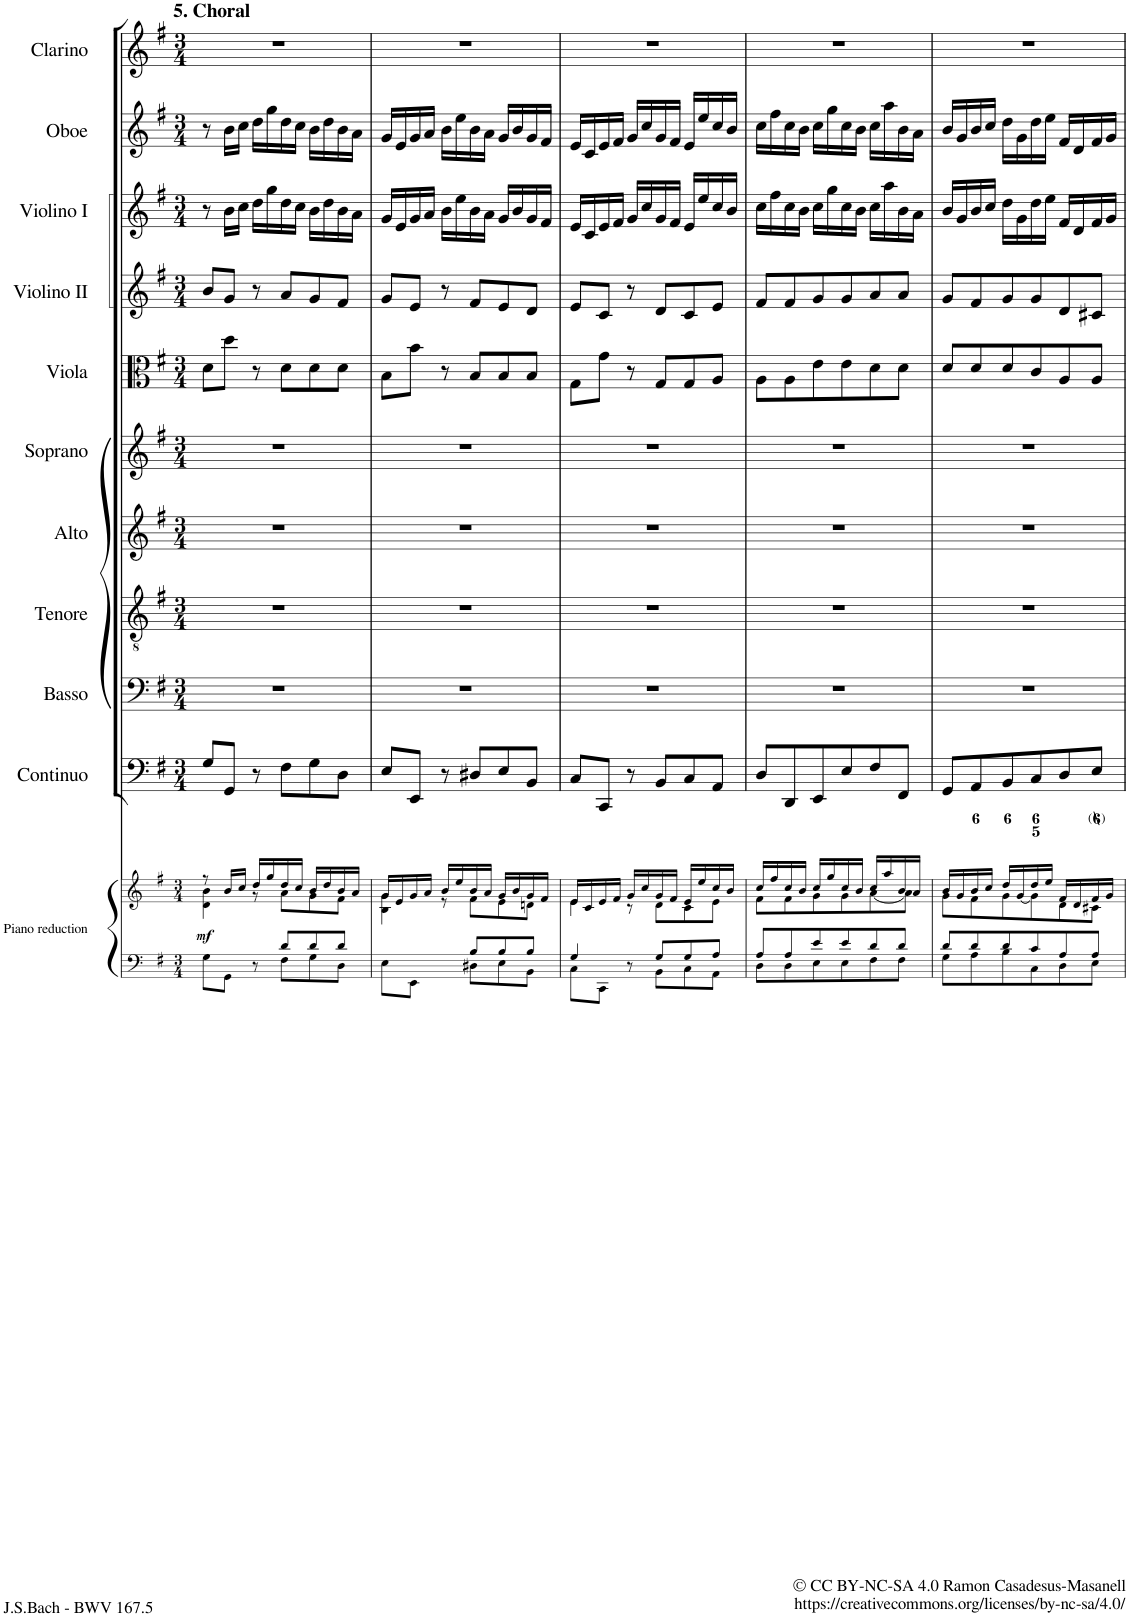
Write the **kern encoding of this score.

**kern	**kern	**dynam	**kern	**kern	**kern	**kern	**kern	**kern	**kern	**kern	**kern	**kern
*part11	*part11	*part11	*part10	*part9	*part8	*part7	*part6	*part5	*part4	*part3	*part2	*part1
*staff12	*staff11	*staff11/12	*staff10	*staff9	*staff8	*staff7	*staff6	*staff5	*staff4	*staff3	*staff2	*staff1
*I"Piano reduction	*	*	*I"Continuo	*I"Basso	*I"Tenore	*I"Alto	*I"Soprano	*I"Viola	*I"Violino II	*I"Violino I	*I"Oboe	*I"Clarino
*I'Pno	*	*	*	*	*	*	*	*	*	*	*I'Ob	*
*stria5	*stria5	*	*	*	*	*	*	*	*	*	*	*
*clefF4	*clefG2	*	*clefF4	*clefF4	*clefGv2	*clefG2	*clefG2	*clefC3	*clefG2	*clefG2	*clefG2	*clefG2
*k[f#]	*k[f#]	*	*k[f#]	*k[f#]	*k[f#]	*k[f#]	*k[f#]	*k[f#]	*k[f#]	*k[f#]	*k[f#]	*k[f#]
*M3/4	*M3/4	*	*M3/4	*M3/4	*M3/4	*M3/4	*M3/4	*M3/4	*M3/4	*M3/4	*M3/4	*M3/4
=1	=1	=1	=1	=1	=1	=1	=1	=1	=1	=1	=1	=1
*^	*^	*	*	*	*	*	*	*	*	*	*	*
!	!	!	!	!	!	!	!	!	!	!	!	!	!	!LO:TX:a:B:t=5. Choral
!	!	!	!	!LO:DY:b	!	!	!	!	!	!	!	!	!	!
4ryy	8G\L	8r	4d\ 4b\	mf	8G/L	2.r	2.r	2.r	2.r	8d\L	8b/L	8r	8r	2.r
.	8GG\J	16b/LL	.	.	8GG/J	.	.	.	.	8dd\J	8g/J	16b\LL	16b\LL	.
.	.	16cc/JJ	.	.	.	.	.	.	.	.	.	16cc\JJ	16cc\JJ	.
8r	8ryy	16dd/LL	8r	.	8r	.	.	.	.	8r	8r	16dd\LL	16dd\LL	.
.	.	16gg/	.	.	.	.	.	.	.	.	.	16gg\	16gg\	.
8d/L	8F#\L	16dd/	8a\L	.	8F#\L	.	.	.	.	8d\L	8a/L	16dd\	16dd\	.
.	.	16cc/JJ	.	.	.	.	.	.	.	.	.	16cc\JJ	16cc\JJ	.
8d/	8G\	16b/LL	8g\	.	8G\	.	.	.	.	8d\	8g/	16b\LL	16b\LL	.
.	.	16dd/	.	.	.	.	.	.	.	.	.	16dd\	16dd\	.
8d/J	8D\J	16b/	8f#\J	.	8D\J	.	.	.	.	8d\J	8f#/J	16b\	16b\	.
.	.	16a/JJ	.	.	.	.	.	.	.	.	.	16a\JJ	16a\JJ	.
=2	=2	=2	=2	=2	=2	=2	=2	=2	=2	=2	=2	=2	=2	=2
4ryy	8E\L	16g/LL	4B\ 4g\	.	8E/L	2.r	2.r	2.r	2.r	8B\L	8g/L	16g/LL	16g/LL	2.r
.	.	16e/	.	.	.	.	.	.	.	.	.	16e/	16e/	.
.	8EE\J	16g/	.	.	8EE/J	.	.	.	.	8b\J	8e/J	16g/	16g/	.
.	.	16a/JJ	.	.	.	.	.	.	.	.	.	16a/JJ	16a/JJ	.
8ryy	8ryy	16b/LL	8r	.	8r	.	.	.	.	8r	8r	16b\LL	16b\LL	.
.	.	16ee/	.	.	.	.	.	.	.	.	.	16ee\	16ee\	.
8B/L	8D#X\L	16b/	8f#\L	.	8D#X/L	.	.	.	.	8B/L	8f#/L	16b\	16b\	.
.	.	16a/JJ	.	.	.	.	.	.	.	.	.	16a\JJ	16a\JJ	.
8B/	8E\	16g/LL	8e\	.	8E/	.	.	.	.	8B/	8e/	16g/LL	16g/LL	.
.	.	16b/	.	.	.	.	.	.	.	.	.	16b/	16b/	.
8B/J	8BB\J	16g/	8dn\J	.	8BB/J	.	.	.	.	8B/J	8d/J	16g/	16g/	.
.	.	16f#/JJ	.	.	.	.	.	.	.	.	.	16f#/JJ	16f#/JJ	.
=3	=3	=3	=3	=3	=3	=3	=3	=3	=3	=3	=3	=3	=3	=3
4G/	8C\L	16e/LL	4e\	.	8C/L	2.r	2.r	2.r	2.r	8G\L	8e/L	16e/LL	16e/LL	2.r
.	.	16c/	.	.	.	.	.	.	.	.	.	16c/	16c/	.
.	8CC\J	16e/	.	.	8CC/J	.	.	.	.	8g\J	8c/J	16e/	16e/	.
.	.	16f#/JJ	.	.	.	.	.	.	.	.	.	16f#/JJ	16f#/JJ	.
8r	8ryy	16g/LL	8r	.	8r	.	.	.	.	8r	8r	16g/LL	16g/LL	.
.	.	16cc/	.	.	.	.	.	.	.	.	.	16cc/	16cc/	.
8G/L	8BB\L	16g/	8d\L	.	8BB/L	.	.	.	.	8G/L	8d/L	16g/	16g/	.
.	.	16f#/JJ	.	.	.	.	.	.	.	.	.	16f#/JJ	16f#/JJ	.
8G/	8C\	16e/LL	8c\	.	8C/	.	.	.	.	8G/	8c/	16e/LL	16e/LL	.
.	.	16ee/	.	.	.	.	.	.	.	.	.	16ee/	16ee/	.
8A/J	8AA\J	16cc/	8e\J	.	8AA/J	.	.	.	.	8A/J	8e/J	16cc/	16cc/	.
.	.	16b/JJ	.	.	.	.	.	.	.	.	.	16b/JJ	16b/JJ	.
=4	=4	=4	=4	=4	=4	=4	=4	=4	=4	=4	=4	=4	=4	=4
8A/L	8D\L	16cc/LL	8f#\L	.	8D/L	2.r	2.r	2.r	2.r	8A\L	8f#/L	16cc\LL	16cc\LL	2.r
.	.	16ff#/	.	.	.	.	.	.	.	.	.	16ff#\	16ff#\	.
8A/	8D\	16cc/	8f#\	.	8DD/	.	.	.	.	8A\	8f#/	16cc\	16cc\	.
.	.	16b/JJ	.	.	.	.	.	.	.	.	.	16b\JJ	16b\JJ	.
8e/	8E\	16cc/LL	8g\	.	8EE/	.	.	.	.	8e\	8g/	16cc\LL	16cc\LL	.
.	.	16gg/	.	.	.	.	.	.	.	.	.	16gg\	16gg\	.
8e/	8E\	16cc/	8g\	.	8E/	.	.	.	.	8e\	8g/	16cc\	16cc\	.
.	.	16b/JJ	.	.	.	.	.	.	.	.	.	16b\JJ	16b\JJ	.
8d/	8F#\	16cc/LL	[8a\	.	8F#/	.	.	.	.	8d\	8a/	16cc\LL	16cc\LL	.
.	.	16aa/	.	.	.	.	.	.	.	.	.	16aa\	16aa\	.
8d/J	8F#\J	16b/	8a\J]	.	8FF#/J	.	.	.	.	8d\J	8a/J	16b\	16b\	.
.	.	16a/JJ	.	.	.	.	.	.	.	.	.	16a\JJ	16a\JJ	.
=5	=5	=5	=5	=5	=5	=5	=5	=5	=5	=5	=5	=5	=5	=5
8d/L	8G\L	16b/LL	8g\L	.	8GG/L	2.r	2.r	2.r	2.r	8d/L	8g/L	16b/LL	16b/LL	2.r
.	.	16g/	.	.	.	.	.	.	.	.	.	16g/	16g/	.
8d/	8A\	16b/	8f#\	.	8AA/	.	.	.	.	8d/	8f#/	16b/	16b/	.
.	.	16cc/JJ	.	.	.	.	.	.	.	.	.	16cc/JJ	16cc/JJ	.
8d/	8B\	16dd/LL	8g\	.	8BB/	.	.	.	.	8d/	8g/	16dd\LL	16dd\LL	.
.	.	[<16g/	.	.	.	.	.	.	.	.	.	16g\	16g\	.
8c/	8C\	16dd/	8g\]	.	8C/	.	.	.	.	8c/	8g/	16dd\	16dd\	.
.	.	16ee/JJ	.	.	.	.	.	.	.	.	.	16ee\JJ	16ee\JJ	.
8A/	8D\	16f#/LL	8d\	.	8D/	.	.	.	.	8A/	8d/	16f#/LL	16f#/LL	.
.	.	16d/	.	.	.	.	.	.	.	.	.	16d/	16d/	.
8A/J	8E\J	16f#/	8c#X\J	.	8E/J	.	.	.	.	8A/J	8c#X/J	16f#/	16f#/	.
.	.	16g/JJ	.	.	.	.	.	.	.	.	.	16g/JJ	16g/JJ	.
*v	*v	*	*	*	*	*	*	*	*	*	*	*	*	*
*	*v	*v	*	*	*	*	*	*	*	*	*	*	*
=	=	=	=	=	=	=	=	=	=	=	=	=
*-	*-	*-	*-	*-	*-	*-	*-	*-	*-	*-	*-	*-
